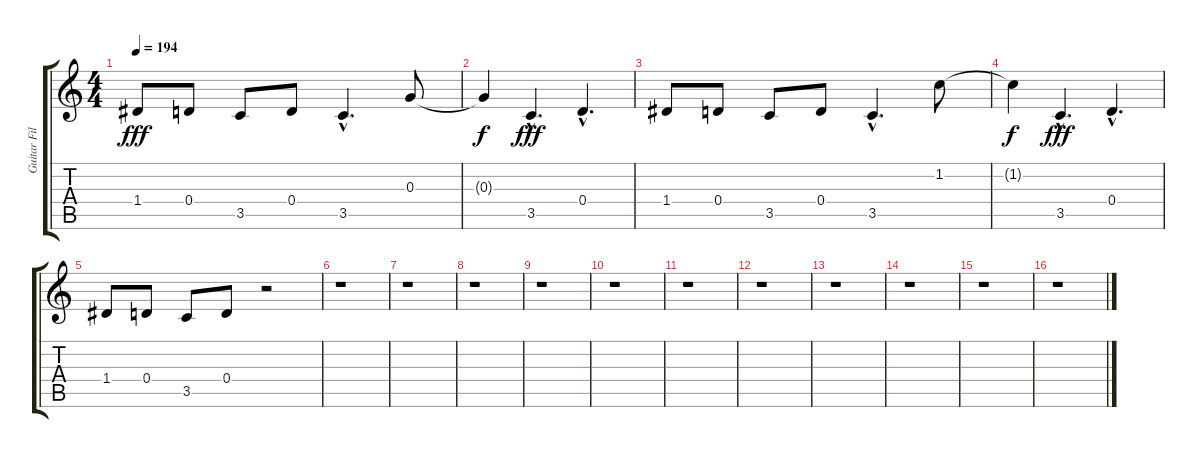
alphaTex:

\track ("Guitar Fills" "Guitar Fil") {instrument guitarharmonics}
\staff {score tabs}
\tuning (E4 B3 G3 D3 A2 D2) {hide}
\ts (4 4)
\tempo 194
\clef g2
\ks c
1.4.8{dy fff} 0.4.8 3.5.8 0.4.8 3.5{hac}.4{d} 0.3.8 |
0.3{t}.4{dy f} 3.5{hac}.4{d dy fff} 0.4{hac}.4{d} |
1.4.8 0.4.8 3.5.8 0.4.8 3.5{hac}.4{d} 1.2.8 |
1.2{t}.4{dy f} 3.5{hac}.4{d dy fff} 0.4{hac}.4{d} |
1.4.8 0.4.8 3.5.8 0.4.8 r.2 |
r.1 |
r.1 |
r.1 |
r.1 |
r.1 |
r.1 |
r.1 |
r.1 |
r.1 |
r.1 |
r.1
